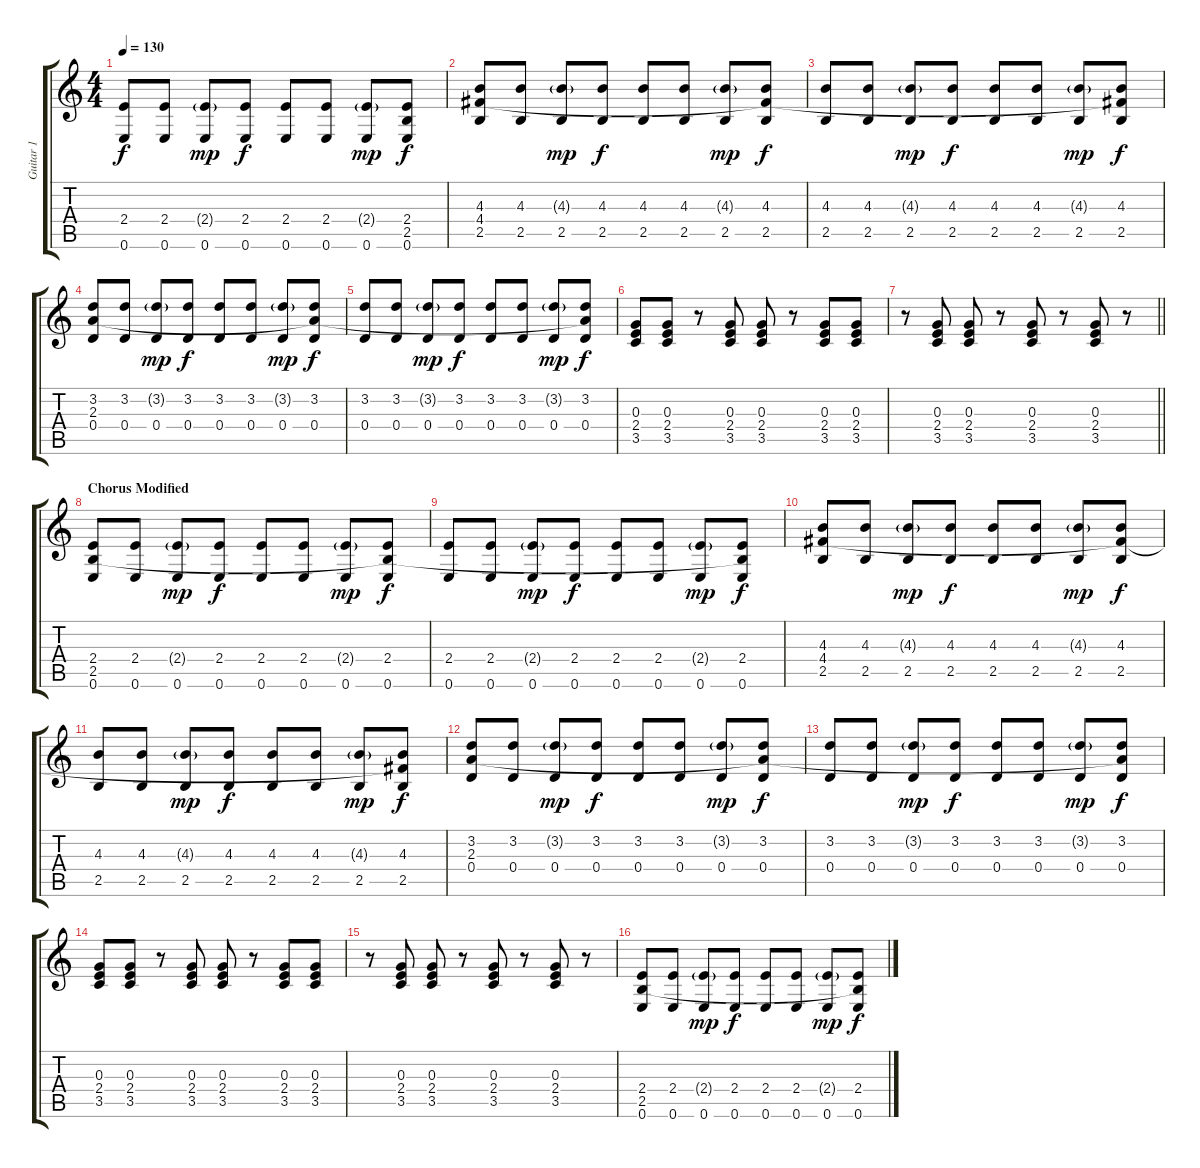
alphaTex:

\track ("Guitar 1" "Guitar 1") {instrument distortionguitar}
\staff {score tabs}
\tuning (E4 B3 G3 D3 A2 E2) {hide}
\ts (4 4)
\tempo 130
\clef g2
\ks c
(2.4 0.6).8{dy f} (2.4 0.6).8 (2.4{g} 0.6).8{dy mp} (2.4 0.6).8{dy f} (2.4 0.6).8 (2.4 0.6).8 (2.4{g} 0.6).8{dy mp} (2.4 2.5{t} 0.6).8{dy f} |
(4.3 4.4 2.5).8 (4.3 2.5).8 (4.3{g} 2.5).8{dy mp} (4.3 2.5).8{dy f} (4.3 2.5).8 (4.3 2.5).8 (4.3{g} 2.5).8{dy mp} (4.3 4.4{t} 2.5).8{dy f} |
(4.3 2.5).8 (4.3 2.5).8 (4.3{g} 2.5).8{dy mp} (4.3 2.5).8{dy f} (4.3 2.5).8 (4.3 2.5).8 (4.3{g} 2.5).8{dy mp} (4.3 4.4{t} 2.5).8{dy f} |
(3.2 2.3 0.4).8 (3.2 0.4).8 (3.2{g} 0.4).8{dy mp} (3.2 0.4).8{dy f} (3.2 0.4).8 (3.2 0.4).8 (3.2{g} 0.4).8{dy mp} (3.2 2.3{t} 0.4).8{dy f} |
(3.2 0.4).8 (3.2 0.4).8 (3.2{g} 0.4).8{dy mp} (3.2 0.4).8{dy f} (3.2 0.4).8 (3.2 0.4).8 (3.2{g} 0.4).8{dy mp} (3.2 2.3{t} 0.4).8{dy f} |
(0.3 2.4 3.5).8 (0.3 2.4 3.5).8 r.8 (0.3 2.4 3.5).8 (0.3 2.4 3.5).8 r.8 (0.3 2.4 3.5).8 (0.3 2.4 3.5).8 |
\barLineRight lightlight
r.8 (0.3 2.4 3.5).8 (0.3 2.4 3.5).8 r.8 (0.3 2.4 3.5).8 r.8 (0.3 2.4 3.5).8 r.8 |
\section ("" "Chorus Modified")
(2.4 2.5 0.6).8 (2.4 0.6).8 (2.4{g} 0.6).8{dy mp} (2.4 0.6).8{dy f} (2.4 0.6).8 (2.4 0.6).8 (2.4{g} 0.6).8{dy mp} (2.4 2.5{t} 0.6).8{dy f} |
(2.4 0.6).8 (2.4 0.6).8 (2.4{g} 0.6).8{dy mp} (2.4 0.6).8{dy f} (2.4 0.6).8 (2.4 0.6).8 (2.4{g} 0.6).8{dy mp} (2.4 2.5{t} 0.6).8{dy f} |
(4.3 4.4 2.5).8 (4.3 2.5).8 (4.3{g} 2.5).8{dy mp} (4.3 2.5).8{dy f} (4.3 2.5).8 (4.3 2.5).8 (4.3{g} 2.5).8{dy mp} (4.3 4.4{t} 2.5).8{dy f} |
(4.3 2.5).8 (4.3 2.5).8 (4.3{g} 2.5).8{dy mp} (4.3 2.5).8{dy f} (4.3 2.5).8 (4.3 2.5).8 (4.3{g} 2.5).8{dy mp} (4.3 4.4{t} 2.5).8{dy f} |
(3.2 2.3 0.4).8 (3.2 0.4).8 (3.2{g} 0.4).8{dy mp} (3.2 0.4).8{dy f} (3.2 0.4).8 (3.2 0.4).8 (3.2{g} 0.4).8{dy mp} (3.2 2.3{t} 0.4).8{dy f} |
(3.2 0.4).8 (3.2 0.4).8 (3.2{g} 0.4).8{dy mp} (3.2 0.4).8{dy f} (3.2 0.4).8 (3.2 0.4).8 (3.2{g} 0.4).8{dy mp} (3.2 2.3{t} 0.4).8{dy f} |
(0.3 2.4 3.5).8 (0.3 2.4 3.5).8 r.8 (0.3 2.4 3.5).8 (0.3 2.4 3.5).8 r.8 (0.3 2.4 3.5).8 (0.3 2.4 3.5).8 |
r.8 (0.3 2.4 3.5).8 (0.3 2.4 3.5).8 r.8 (0.3 2.4 3.5).8 r.8 (0.3 2.4 3.5).8 r.8 |
(2.4 2.5 0.6).8 (2.4 0.6).8 (2.4{g} 0.6).8{dy mp} (2.4 0.6).8{dy f} (2.4 0.6).8 (2.4 0.6).8 (2.4{g} 0.6).8{dy mp} (2.4 2.5{t} 0.6).8{dy f}
